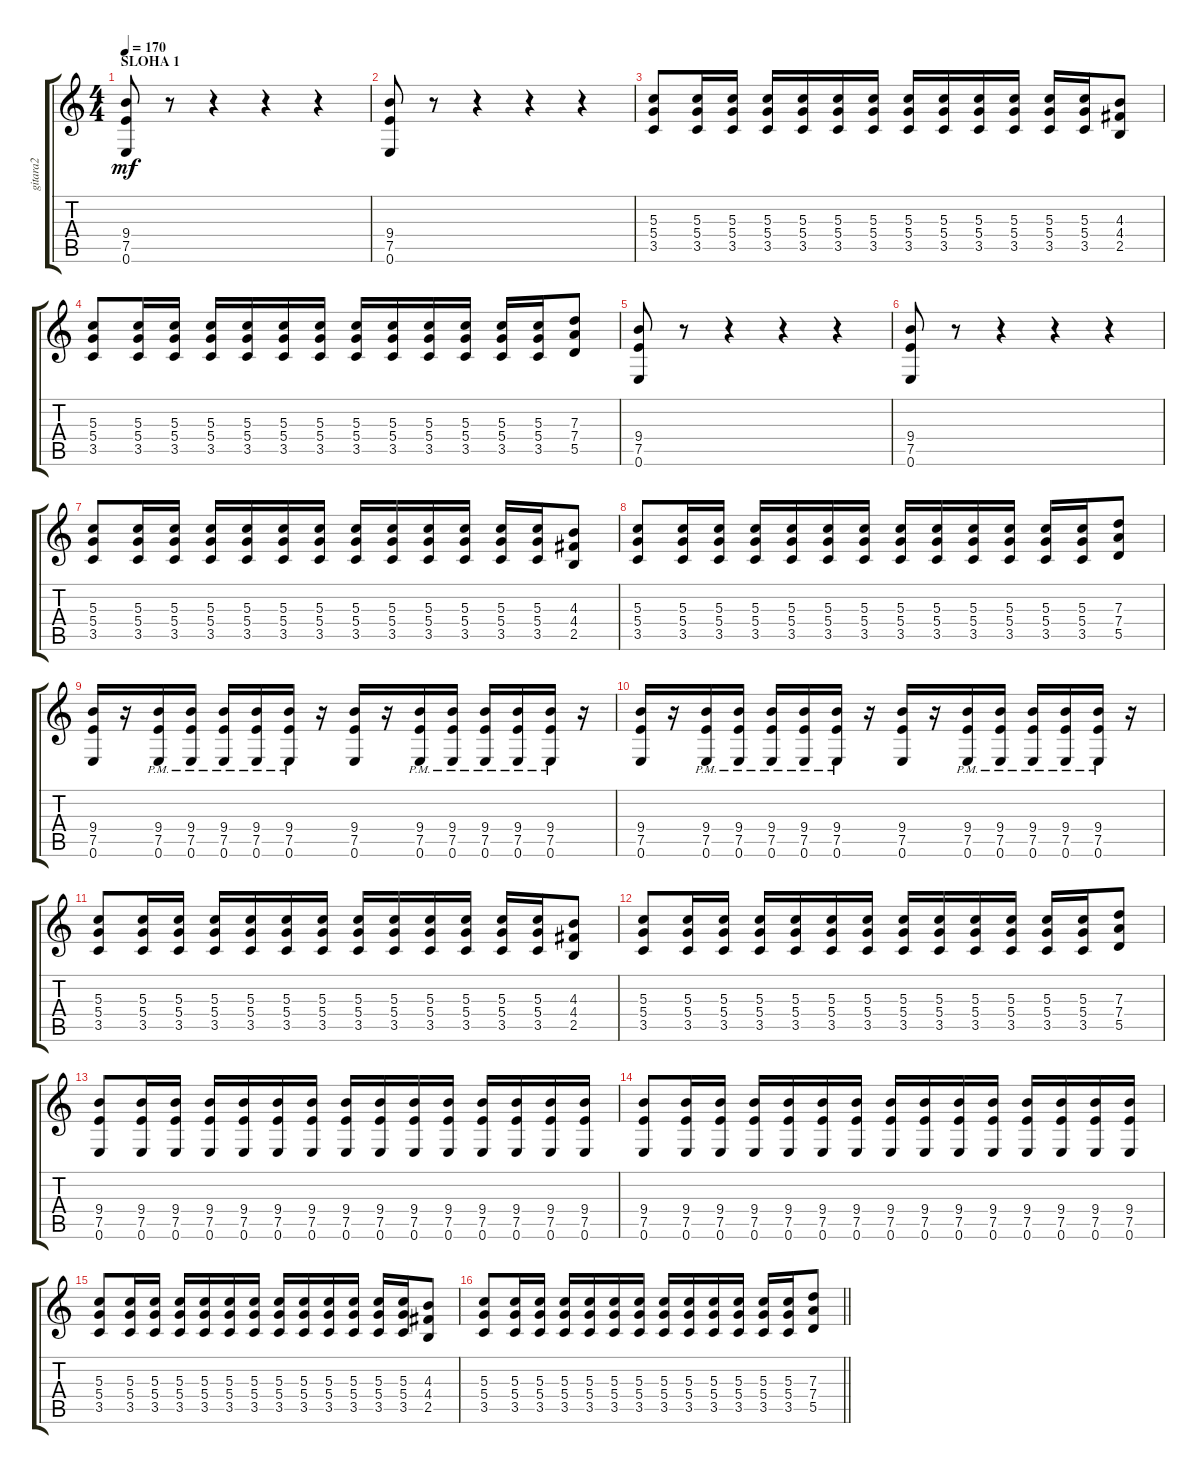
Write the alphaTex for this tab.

\track ("gitara2" "gitara2") {instrument overdrivenguitar}
\staff {score tabs}
\tuning (E4 B3 G3 D3 A2 E2) {hide}
\ts (4 4)
\section ("" "SLOHA 1")
\tempo 170
\clef g2
\ks c
(9.4 7.5 0.6).8{dy mf} r.8 r.4 r.4 r.4 |
(9.4 7.5 0.6).8 r.8 r.4 r.4 r.4 |
(5.3 5.4 3.5).8 (5.3 5.4 3.5).16 (5.3 5.4 3.5).16 (5.3 5.4 3.5).16 (5.3 5.4 3.5).16 (5.3 5.4 3.5).16 (5.3 5.4 3.5).16 (5.3 5.4 3.5).16 (5.3 5.4 3.5).16 (5.3 5.4 3.5).16 (5.3 5.4 3.5).16 (5.3 5.4 3.5).16 (5.3 5.4 3.5).16 (4.3 4.4 2.5).8 |
(5.3 5.4 3.5).8 (5.3 5.4 3.5).16 (5.3 5.4 3.5).16 (5.3 5.4 3.5).16 (5.3 5.4 3.5).16 (5.3 5.4 3.5).16 (5.3 5.4 3.5).16 (5.3 5.4 3.5).16 (5.3 5.4 3.5).16 (5.3 5.4 3.5).16 (5.3 5.4 3.5).16 (5.3 5.4 3.5).16 (5.3 5.4 3.5).16 (7.3 7.4 5.5).8 |
(9.4 7.5 0.6).8 r.8 r.4 r.4 r.4 |
(9.4 7.5 0.6).8 r.8 r.4 r.4 r.4 |
(5.3 5.4 3.5).8 (5.3 5.4 3.5).16 (5.3 5.4 3.5).16 (5.3 5.4 3.5).16 (5.3 5.4 3.5).16 (5.3 5.4 3.5).16 (5.3 5.4 3.5).16 (5.3 5.4 3.5).16 (5.3 5.4 3.5).16 (5.3 5.4 3.5).16 (5.3 5.4 3.5).16 (5.3 5.4 3.5).16 (5.3 5.4 3.5).16 (4.3 4.4 2.5).8 |
(5.3 5.4 3.5).8 (5.3 5.4 3.5).16 (5.3 5.4 3.5).16 (5.3 5.4 3.5).16 (5.3 5.4 3.5).16 (5.3 5.4 3.5).16 (5.3 5.4 3.5).16 (5.3 5.4 3.5).16 (5.3 5.4 3.5).16 (5.3 5.4 3.5).16 (5.3 5.4 3.5).16 (5.3 5.4 3.5).16 (5.3 5.4 3.5).16 (7.3 7.4 5.5).8 |
(9.4 7.5 0.6).16 r.16 (9.4{pm} 7.5{pm} 0.6{pm}).16 (9.4{pm} 7.5{pm} 0.6{pm}).16 (9.4{pm} 7.5{pm} 0.6{pm}).16 (9.4{pm} 7.5{pm} 0.6{pm}).16 (9.4{pm} 7.5{pm} 0.6{pm}).16 r.16 (9.4 7.5 0.6).16 r.16 (9.4{pm} 7.5{pm} 0.6{pm}).16 (9.4{pm} 7.5{pm} 0.6{pm}).16 (9.4{pm} 7.5{pm} 0.6{pm}).16 (9.4{pm} 7.5{pm} 0.6{pm}).16 (9.4{pm} 7.5{pm} 0.6{pm}).16 r.16 |
(9.4 7.5 0.6).16 r.16 (9.4{pm} 7.5{pm} 0.6{pm}).16 (9.4{pm} 7.5{pm} 0.6{pm}).16 (9.4{pm} 7.5{pm} 0.6{pm}).16 (9.4{pm} 7.5{pm} 0.6{pm}).16 (9.4{pm} 7.5{pm} 0.6{pm}).16 r.16 (9.4 7.5 0.6).16 r.16 (9.4{pm} 7.5{pm} 0.6{pm}).16 (9.4{pm} 7.5{pm} 0.6{pm}).16 (9.4{pm} 7.5{pm} 0.6{pm}).16 (9.4{pm} 7.5{pm} 0.6{pm}).16 (9.4{pm} 7.5{pm} 0.6{pm}).16 r.16 |
(5.3 5.4 3.5).8 (5.3 5.4 3.5).16 (5.3 5.4 3.5).16 (5.3 5.4 3.5).16 (5.3 5.4 3.5).16 (5.3 5.4 3.5).16 (5.3 5.4 3.5).16 (5.3 5.4 3.5).16 (5.3 5.4 3.5).16 (5.3 5.4 3.5).16 (5.3 5.4 3.5).16 (5.3 5.4 3.5).16 (5.3 5.4 3.5).16 (4.3 4.4 2.5).8 |
(5.3 5.4 3.5).8 (5.3 5.4 3.5).16 (5.3 5.4 3.5).16 (5.3 5.4 3.5).16 (5.3 5.4 3.5).16 (5.3 5.4 3.5).16 (5.3 5.4 3.5).16 (5.3 5.4 3.5).16 (5.3 5.4 3.5).16 (5.3 5.4 3.5).16 (5.3 5.4 3.5).16 (5.3 5.4 3.5).16 (5.3 5.4 3.5).16 (7.3 7.4 5.5).8 |
(9.4 7.5 0.6).8 (9.4 7.5 0.6).16 (9.4 7.5 0.6).16 (9.4 7.5 0.6).16 (9.4 7.5 0.6).16 (9.4 7.5 0.6).16 (9.4 7.5 0.6).16 (9.4 7.5 0.6).16 (9.4 7.5 0.6).16 (9.4 7.5 0.6).16 (9.4 7.5 0.6).16 (9.4 7.5 0.6).16 (9.4 7.5 0.6).16 (9.4 7.5 0.6).16 (9.4 7.5 0.6).16 |
(9.4 7.5 0.6).8 (9.4 7.5 0.6).16 (9.4 7.5 0.6).16 (9.4 7.5 0.6).16 (9.4 7.5 0.6).16 (9.4 7.5 0.6).16 (9.4 7.5 0.6).16 (9.4 7.5 0.6).16 (9.4 7.5 0.6).16 (9.4 7.5 0.6).16 (9.4 7.5 0.6).16 (9.4 7.5 0.6).16 (9.4 7.5 0.6).16 (9.4 7.5 0.6).16 (9.4 7.5 0.6).16 |
(5.3 5.4 3.5).8 (5.3 5.4 3.5).16 (5.3 5.4 3.5).16 (5.3 5.4 3.5).16 (5.3 5.4 3.5).16 (5.3 5.4 3.5).16 (5.3 5.4 3.5).16 (5.3 5.4 3.5).16 (5.3 5.4 3.5).16 (5.3 5.4 3.5).16 (5.3 5.4 3.5).16 (5.3 5.4 3.5).16 (5.3 5.4 3.5).16 (4.3 4.4 2.5).8 |
\barLineRight lightlight
(5.3 5.4 3.5).8 (5.3 5.4 3.5).16 (5.3 5.4 3.5).16 (5.3 5.4 3.5).16 (5.3 5.4 3.5).16 (5.3 5.4 3.5).16 (5.3 5.4 3.5).16 (5.3 5.4 3.5).16 (5.3 5.4 3.5).16 (5.3 5.4 3.5).16 (5.3 5.4 3.5).16 (5.3 5.4 3.5).16 (5.3 5.4 3.5).16 (7.3 7.4 5.5).8
